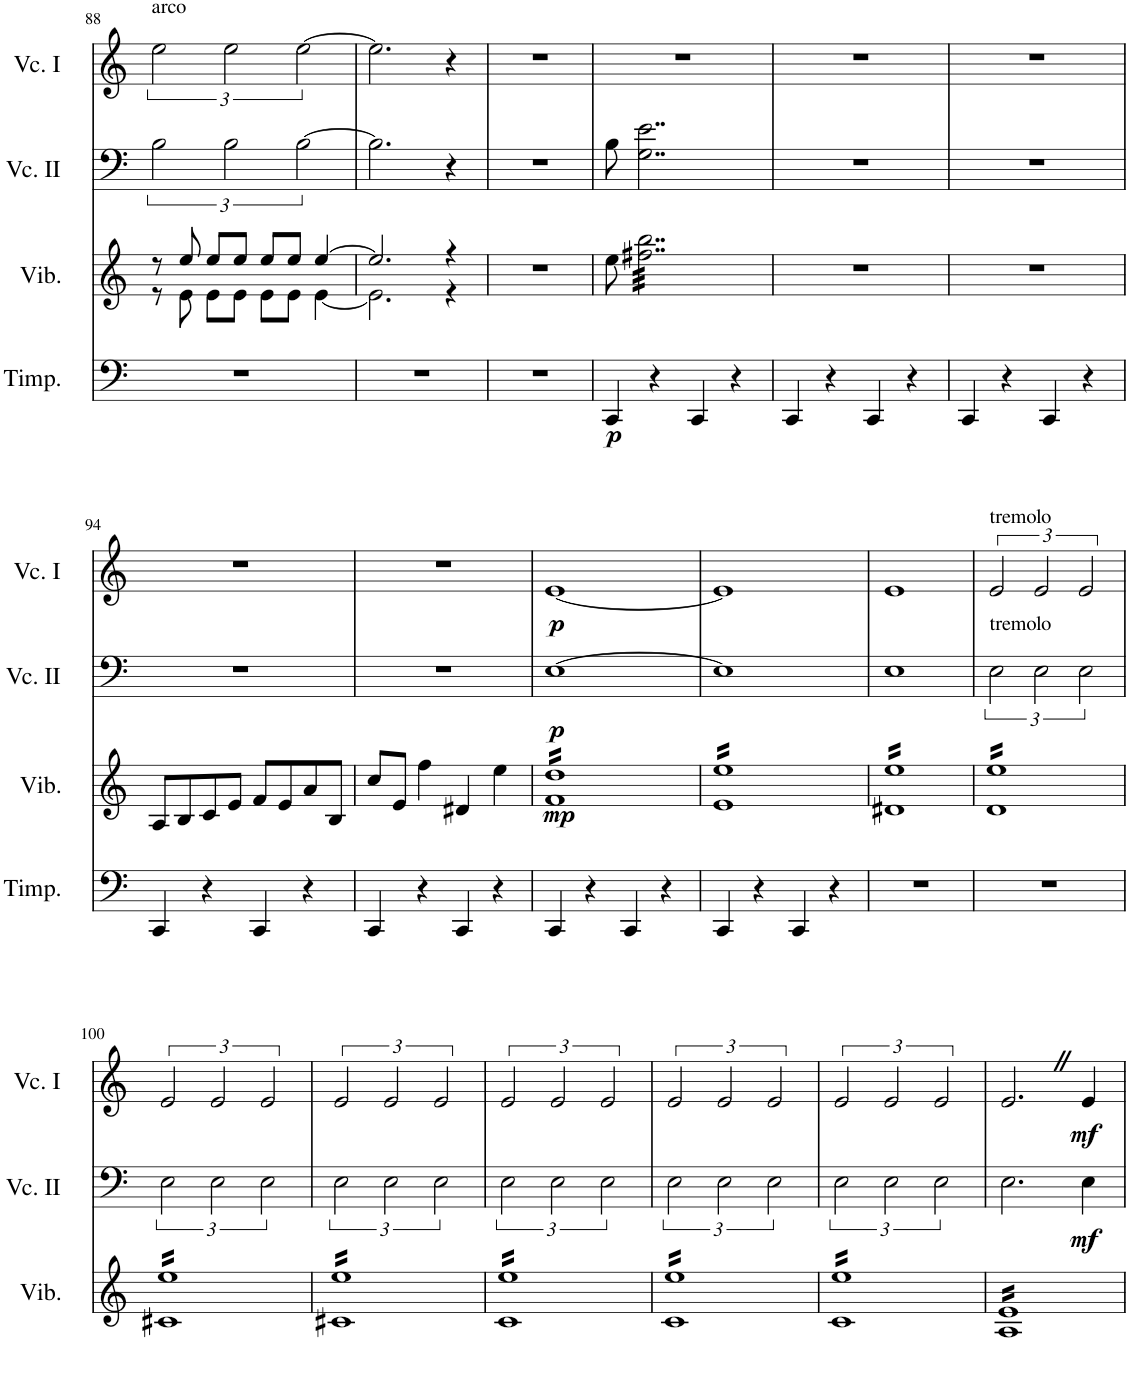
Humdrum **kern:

**kern	**dynam	**kern	**dynam	**kern	**dynam	**kern	**dynam
*part4	*part4	*part3	*part3	*part2	*part2	*part1	*part1
*staff4	*staff4	*staff3	*staff3	*staff2	*staff2	*staff1	*staff1
*I"Timpani	*	*I"Vibraphone	*	*I"Violoncello	*	*I"Violoncello	*
*I'Timp.	*	*I'Vib.	*	*	*	*	*
!!LO:PB:g=z
*clefF4	*	*clefG2	*	*clefF4	*	*clefG2	*
*k[]	*	*k[]	*	*k[]	*	*k[]	*
*M4/4	*	*M4/4	*	*M4/4	*	*M4/4	*
=88	=88	=88	=88	=88	=88	=88	=88
*	*	*^	*	*	*	*	*
!	!	!	!	!	!	!	!LO:TX:a:t=arco	!
1r	.	8r	8r	.	3B\	.	3ee\	.
.	.	8ee/	8e\	.	.	.	.	.
.	.	8ee/L	8e\L	.	.	.	.	.
.	.	.	.	.	3B\	.	3ee\	.
.	.	8ee/J	8e\J	.	.	.	.	.
.	.	8ee/L	8e\L	.	.	.	.	.
.	.	8ee/J	8e\J	.	.	.	.	.
.	.	.	.	.	[3B\	.	[3ee\	.
.	.	[4ee/	[4e\	.	.	.	.	.
=89	=89	=89	=89	=89	=89	=89	=89	=89
1r	.	2.ee/]	2.e\]	.	2.B\]	.	2.ee\]	.
.	.	4r	4r	.	4r	.	4r	.
*	*	*v	*v	*	*	*	*	*
=90	=90	=90	=90	=90	=90	=90	=90
1r	.	1r	.	1r	.	1r	.
=91	=91	=91	=91	=91	=91	=91	=91
!	!LO:DY:b	!	!	!	!	!	!
4CC/	p	8ee\	.	8B\	.	1r	.
*	*	*tremolo	*	*	*	*	*
.	.	32ff#X\ 32bb\LLL	.	2..G\ 2..e\	.	.	.
.	.	32ff#X\ 32bb\	.	.	.	.	.
.	.	32ff#X\ 32bb\	.	.	.	.	.
.	.	32ff#X\ 32bb\	.	.	.	.	.
4r	.	32ff#X\ 32bb\	.	.	.	.	.
.	.	32ff#X\ 32bb\	.	.	.	.	.
.	.	32ff#X\ 32bb\	.	.	.	.	.
.	.	32ff#X\ 32bb\	.	.	.	.	.
.	.	32ff#X\ 32bb\	.	.	.	.	.
.	.	32ff#X\ 32bb\	.	.	.	.	.
.	.	32ff#X\ 32bb\	.	.	.	.	.
.	.	32ff#X\ 32bb\	.	.	.	.	.
4CC/	.	32ff#X\ 32bb\	.	.	.	.	.
.	.	32ff#X\ 32bb\	.	.	.	.	.
.	.	32ff#X\ 32bb\	.	.	.	.	.
.	.	32ff#X\ 32bb\	.	.	.	.	.
.	.	32ff#X\ 32bb\	.	.	.	.	.
.	.	32ff#X\ 32bb\	.	.	.	.	.
.	.	32ff#X\ 32bb\	.	.	.	.	.
.	.	32ff#X\ 32bb\	.	.	.	.	.
4r	.	32ff#X\ 32bb\	.	.	.	.	.
.	.	32ff#X\ 32bb\	.	.	.	.	.
.	.	32ff#X\ 32bb\	.	.	.	.	.
.	.	32ff#X\ 32bb\	.	.	.	.	.
.	.	32ff#X\ 32bb\	.	.	.	.	.
.	.	32ff#X\ 32bb\	.	.	.	.	.
.	.	32ff#X\ 32bb\	.	.	.	.	.
.	.	32ff#X\ 32bb\JJJ	.	.	.	.	.
*	*	*Xtremolo	*	*	*	*	*
=92	=92	=92	=92	=92	=92	=92	=92
4CC/	.	1r	.	1r	.	1r	.
4r	.	.	.	.	.	.	.
4CC/	.	.	.	.	.	.	.
4r	.	.	.	.	.	.	.
=93	=93	=93	=93	=93	=93	=93	=93
4CC/	.	1r	.	1r	.	1r	.
4r	.	.	.	.	.	.	.
4CC/	.	.	.	.	.	.	.
4r	.	.	.	.	.	.	.
!!LO:LB:g=z
=94	=94	=94	=94	=94	=94	=94	=94
4CC/	.	8A/L	.	1r	.	1r	.
.	.	8B/	.	.	.	.	.
4r	.	8c/	.	.	.	.	.
.	.	8e/J	.	.	.	.	.
4CC/	.	8f/L	.	.	.	.	.
.	.	8e/	.	.	.	.	.
4r	.	8a/	.	.	.	.	.
.	.	8B/J	.	.	.	.	.
=95	=95	=95	=95	=95	=95	=95	=95
4CC/	.	8cc/L	.	1r	.	1r	.
.	.	8e/J	.	.	.	.	.
4r	.	4ff\	.	.	.	.	.
4CC/	.	4d#X/	.	.	.	.	.
4r	.	4ee\	.	.	.	.	.
=96	=96	=96	=96	=96	=96	=96	=96
!	!	!	!LO:DY:b	!	!LO:DY:b	!	!LO:DY:b
*	*	*tremolo	*	*	*	*	*
4CC/	.	16f 16ddLL	mp	[1E	p	[1e	p
.	.	16f 16dd	.	.	.	.	.
.	.	16f 16dd	.	.	.	.	.
.	.	16f 16dd	.	.	.	.	.
4r	.	16f 16dd	.	.	.	.	.
.	.	16f 16dd	.	.	.	.	.
.	.	16f 16dd	.	.	.	.	.
.	.	16f 16dd	.	.	.	.	.
4CC/	.	16f 16dd	.	.	.	.	.
.	.	16f 16dd	.	.	.	.	.
.	.	16f 16dd	.	.	.	.	.
.	.	16f 16dd	.	.	.	.	.
4r	.	16f 16dd	.	.	.	.	.
.	.	16f 16dd	.	.	.	.	.
.	.	16f 16dd	.	.	.	.	.
.	.	16f 16ddJJ	.	.	.	.	.
=97	=97	=97	=97	=97	=97	=97	=97
4CC/	.	16e 16eeLL	.	1E]	.	1e]	.
.	.	16e 16ee	.	.	.	.	.
.	.	16e 16ee	.	.	.	.	.
.	.	16e 16ee	.	.	.	.	.
4r	.	16e 16ee	.	.	.	.	.
.	.	16e 16ee	.	.	.	.	.
.	.	16e 16ee	.	.	.	.	.
.	.	16e 16ee	.	.	.	.	.
4CC/	.	16e 16ee	.	.	.	.	.
.	.	16e 16ee	.	.	.	.	.
.	.	16e 16ee	.	.	.	.	.
.	.	16e 16ee	.	.	.	.	.
4r	.	16e 16ee	.	.	.	.	.
.	.	16e 16ee	.	.	.	.	.
.	.	16e 16ee	.	.	.	.	.
.	.	16e 16eeJJ	.	.	.	.	.
=98	=98	=98	=98	=98	=98	=98	=98
1r	.	16d#X 16eeLL	.	1E	.	1e	.
.	.	16d#X 16ee	.	.	.	.	.
.	.	16d#X 16ee	.	.	.	.	.
.	.	16d#X 16ee	.	.	.	.	.
.	.	16d#X 16ee	.	.	.	.	.
.	.	16d#X 16ee	.	.	.	.	.
.	.	16d#X 16ee	.	.	.	.	.
.	.	16d#X 16ee	.	.	.	.	.
.	.	16d#X 16ee	.	.	.	.	.
.	.	16d#X 16ee	.	.	.	.	.
.	.	16d#X 16ee	.	.	.	.	.
.	.	16d#X 16ee	.	.	.	.	.
.	.	16d#X 16ee	.	.	.	.	.
.	.	16d#X 16ee	.	.	.	.	.
.	.	16d#X 16ee	.	.	.	.	.
.	.	16d#X 16eeJJ	.	.	.	.	.
=99	=99	=99	=99	=99	=99	=99	=99
!	!	!	!	!	!	!LO:TX:a:t=tremolo	!
!	!	!	!	!LO:TX:a:t=tremolo	!	!	!
1r	.	16d 16eeLL	.	3E\	.	3e/	.
.	.	16d 16ee	.	.	.	.	.
.	.	16d 16ee	.	.	.	.	.
.	.	16d 16ee	.	.	.	.	.
.	.	16d 16ee	.	.	.	.	.
.	.	16d 16ee	.	.	.	.	.
.	.	.	.	3E\	.	3e/	.
.	.	16d 16ee	.	.	.	.	.
.	.	16d 16ee	.	.	.	.	.
.	.	16d 16ee	.	.	.	.	.
.	.	16d 16ee	.	.	.	.	.
.	.	16d 16ee	.	.	.	.	.
.	.	.	.	3E\	.	3e/	.
.	.	16d 16ee	.	.	.	.	.
.	.	16d 16ee	.	.	.	.	.
.	.	16d 16ee	.	.	.	.	.
.	.	16d 16ee	.	.	.	.	.
.	.	16d 16eeJJ	.	.	.	.	.
!!LO:LB:g=z
=100	=100	=100	=100	=100	=100	=100	=100
1r	.	16c#X 16eeLL	.	3E\	.	3e/	.
.	.	16c#X 16ee	.	.	.	.	.
.	.	16c#X 16ee	.	.	.	.	.
.	.	16c#X 16ee	.	.	.	.	.
.	.	16c#X 16ee	.	.	.	.	.
.	.	16c#X 16ee	.	.	.	.	.
.	.	.	.	3E\	.	3e/	.
.	.	16c#X 16ee	.	.	.	.	.
.	.	16c#X 16ee	.	.	.	.	.
.	.	16c#X 16ee	.	.	.	.	.
.	.	16c#X 16ee	.	.	.	.	.
.	.	16c#X 16ee	.	.	.	.	.
.	.	.	.	3E\	.	3e/	.
.	.	16c#X 16ee	.	.	.	.	.
.	.	16c#X 16ee	.	.	.	.	.
.	.	16c#X 16ee	.	.	.	.	.
.	.	16c#X 16ee	.	.	.	.	.
.	.	16c#X 16eeJJ	.	.	.	.	.
=101	=101	=101	=101	=101	=101	=101	=101
1r	.	16c#X 16eeLL	.	3E\	.	3e/	.
.	.	16c#X 16ee	.	.	.	.	.
.	.	16c#X 16ee	.	.	.	.	.
.	.	16c#X 16ee	.	.	.	.	.
.	.	16c#X 16ee	.	.	.	.	.
.	.	16c#X 16ee	.	.	.	.	.
.	.	.	.	3E\	.	3e/	.
.	.	16c#X 16ee	.	.	.	.	.
.	.	16c#X 16ee	.	.	.	.	.
.	.	16c#X 16ee	.	.	.	.	.
.	.	16c#X 16ee	.	.	.	.	.
.	.	16c#X 16ee	.	.	.	.	.
.	.	.	.	3E\	.	3e/	.
.	.	16c#X 16ee	.	.	.	.	.
.	.	16c#X 16ee	.	.	.	.	.
.	.	16c#X 16ee	.	.	.	.	.
.	.	16c#X 16ee	.	.	.	.	.
.	.	16c#X 16eeJJ	.	.	.	.	.
=102	=102	=102	=102	=102	=102	=102	=102
1r	.	16c 16eeLL	.	3E\	.	3e/	.
.	.	16c 16ee	.	.	.	.	.
.	.	16c 16ee	.	.	.	.	.
.	.	16c 16ee	.	.	.	.	.
.	.	16c 16ee	.	.	.	.	.
.	.	16c 16ee	.	.	.	.	.
.	.	.	.	3E\	.	3e/	.
.	.	16c 16ee	.	.	.	.	.
.	.	16c 16ee	.	.	.	.	.
.	.	16c 16ee	.	.	.	.	.
.	.	16c 16ee	.	.	.	.	.
.	.	16c 16ee	.	.	.	.	.
.	.	.	.	3E\	.	3e/	.
.	.	16c 16ee	.	.	.	.	.
.	.	16c 16ee	.	.	.	.	.
.	.	16c 16ee	.	.	.	.	.
.	.	16c 16ee	.	.	.	.	.
.	.	16c 16eeJJ	.	.	.	.	.
=103	=103	=103	=103	=103	=103	=103	=103
1r	.	16c 16eeLL	.	3E\	.	3e/	.
.	.	16c 16ee	.	.	.	.	.
.	.	16c 16ee	.	.	.	.	.
.	.	16c 16ee	.	.	.	.	.
.	.	16c 16ee	.	.	.	.	.
.	.	16c 16ee	.	.	.	.	.
.	.	.	.	3E\	.	3e/	.
.	.	16c 16ee	.	.	.	.	.
.	.	16c 16ee	.	.	.	.	.
.	.	16c 16ee	.	.	.	.	.
.	.	16c 16ee	.	.	.	.	.
.	.	16c 16ee	.	.	.	.	.
.	.	.	.	3E\	.	3e/	.
.	.	16c 16ee	.	.	.	.	.
.	.	16c 16ee	.	.	.	.	.
.	.	16c 16ee	.	.	.	.	.
.	.	16c 16ee	.	.	.	.	.
.	.	16c 16eeJJ	.	.	.	.	.
=104	=104	=104	=104	=104	=104	=104	=104
1r	.	16c 16eeLL	.	3E\	.	3e/	.
.	.	16c 16ee	.	.	.	.	.
.	.	16c 16ee	.	.	.	.	.
.	.	16c 16ee	.	.	.	.	.
.	.	16c 16ee	.	.	.	.	.
.	.	16c 16ee	.	.	.	.	.
.	.	.	.	3E\	.	3e/	.
.	.	16c 16ee	.	.	.	.	.
.	.	16c 16ee	.	.	.	.	.
.	.	16c 16ee	.	.	.	.	.
.	.	16c 16ee	.	.	.	.	.
.	.	16c 16ee	.	.	.	.	.
.	.	.	.	3E\	.	3e/	.
.	.	16c 16ee	.	.	.	.	.
.	.	16c 16ee	.	.	.	.	.
.	.	16c 16ee	.	.	.	.	.
.	.	16c 16ee	.	.	.	.	.
.	.	16c 16eeJJ	.	.	.	.	.
=105	=105	=105	=105	=105	=105	=105	=105
1r	.	16A 16eLL	.	2.E\	.	2.eZ/	.
.	.	16A 16e	.	.	.	.	.
.	.	16A 16e	.	.	.	.	.
.	.	16A 16e	.	.	.	.	.
.	.	16A 16e	.	.	.	.	.
.	.	16A 16e	.	.	.	.	.
.	.	16A 16e	.	.	.	.	.
.	.	16A 16e	.	.	.	.	.
.	.	16A 16e	.	.	.	.	.
.	.	16A 16e	.	.	.	.	.
.	.	16A 16e	.	.	.	.	.
.	.	16A 16e	.	.	.	.	.
!	!	!	!	!	!LO:DY:b	!	!LO:DY:b
.	.	16A 16e	.	4E\	mf	4e/	mf
.	.	16A 16e	.	.	.	.	.
.	.	16A 16e	.	.	.	.	.
.	.	16A 16eJJ	.	.	.	.	.
*	*	*Xtremolo	*	*	*	*	*
=	=	=	=	=	=	=	=
*-	*-	*-	*-	*-	*-	*-	*-
